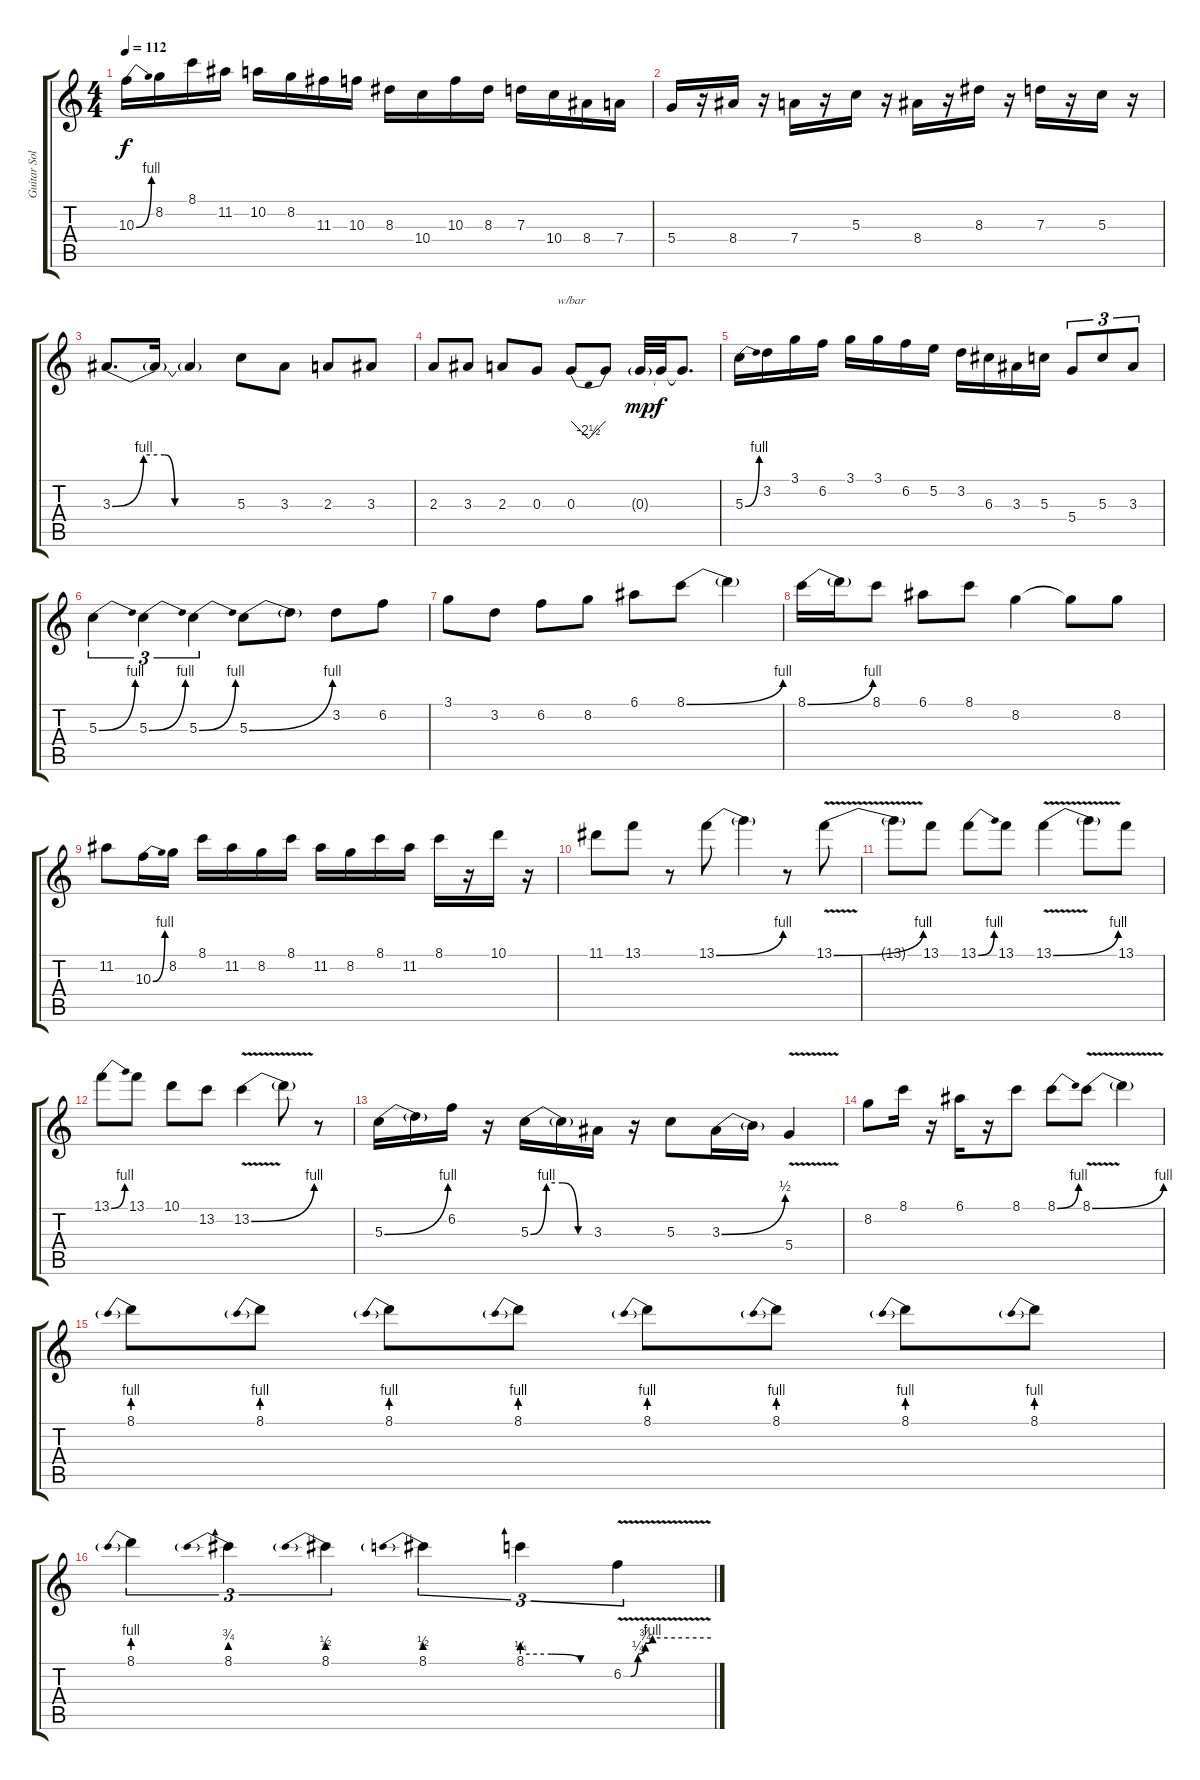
\track ("Guitar Solo" "Guitar Sol") {instrument overdrivenguitar}
\staff {score tabs}
\tuning (E4 B3 G3 D3 A2 E2) {hide}
\ts (4 4)
\tempo 112
\clef g2
\ks c
10.3{be (bend 0 0 60 4)}.16{dy f} 8.2.16 8.1.16 11.2.16 10.2.16 8.2.16 11.3.16 10.3.16 8.3.16 10.4.16 10.3.16 8.3.16 7.3.16 10.4.16 8.4.16 7.4.16 |
5.4.16 r.16 8.4.16 r.16 7.4.16 r.16 5.3.16 r.16 8.4.16 r.16 8.3.16 r.16 7.3.16 r.16 5.3.16 r.16 |
3.3{be (custom 0 0 15 4 25 4 30 0 60 0)}.8{d} 3.3{t}.16 3.3{t}.4 5.3.8 3.3.8 2.3.8 3.3.8 |
2.3.8 3.3.8 2.3.8 0.3.8 0.3.8{tbe (dip default 0 0 30 -10 60 0)} 0.3{t}.8 0.3{g}.32{dy mp} 0.3{t}.32{dy f} 0.3{t}.8{d} |
5.3{be (bend 0 0 60 4)}.16 3.2.16 3.1.16 6.2.16 3.1.16 3.1.16 6.2.16 5.2.16 3.2.16 6.3.16 3.3.16 5.3.16 5.4.8{tu (3 2)} 5.3.8{tu (3 2)} 3.3.8{tu (3 2)} |
5.3{be (bend 0 0 60 4)}.4{tu (3 2)} 5.3{be (bend 0 0 60 4)}.4{tu (3 2)} 5.3{be (bend 0 0 60 4)}.4{tu (3 2)} 5.3{be (bend 0 0 60 4)}.8 5.3{t}.8 3.2.8 6.2.8 |
3.1.8 3.2.8 6.2.8 8.2.8 6.1.8 8.1{be (bend 0 0 60 4)}.8 8.1{t}.4 |
8.1{be (bend 0 0 60 4)}.16 8.1{t}.16 8.1.8 6.1.8 8.1.8 8.2.4 8.2{t}.8 8.2.8 |
11.2.8 10.3{be (bend 0 0 60 4)}.16 8.2.16 8.1.16 11.2.16 8.2.16 8.1.16 11.2.16 8.2.16 8.1.16 11.2.16 8.1.16 r.16 10.1.16 r.16 |
11.1.8 13.1.8 r.8 13.1{be (bend 0 0 60 4)}.8 13.1{t}.4 r.8 13.1{be (bend 0 0 60 4) v}.8 |
13.1{t}.8 13.1.8 13.1{be (bend 0 0 60 4)}.8 13.1.8 13.1{be (bend 0 0 60 4) v}.4 13.1{t}.8 13.1.8 |
13.1{be (bend 0 0 60 4)}.8 13.1.8 10.1.8 13.2.8 13.2{be (bend 0 0 60 4) v}.4 13.2{t}.8 r.8 |
5.3{be (bend 0 0 60 4)}.16 5.3{t}.16 6.2.16 r.16 5.3{be (custom 0 0 15 4 30 4 45 0 60 0)}.16 5.3{t}.16 3.3.16 r.16 5.3.8 3.3{be (bend 0 0 60 2)}.16 3.3{t}.16 5.4{v}.4 |
8.2.8 8.1.16 r.16 6.1.16 r.16 8.1.8 8.1{be (bend 0 0 60 4)}.8 8.1{be (bend 0 0 60 4) v}.8 8.1{t}.4 |
8.1{be (prebend 0 4 60 4)}.8 8.1{be (prebend 0 4 60 4)}.8 8.1{be (prebend 0 4 60 4)}.8 8.1{be (prebend 0 4 60 4)}.8 8.1{be (prebend 0 4 60 4)}.8 8.1{be (prebend 0 4 60 4)}.8 8.1{be (prebend 0 4 60 4)}.8 8.1{be (prebend 0 4 60 4)}.8 |
8.1{be (prebend 0 4 60 4)}.4{tu (3 2)} 8.1{be (prebend 0 3 60 3)}.4{tu (3 2)} 8.1{be (prebend 0 2 60 2)}.4{tu (3 2)} 8.1{be (prebend 0 2 60 2)}.4{tu (3 2)} 8.1{be (custom 0 1 20 1 40 0 60 0)}.4{tu (3 2)} 6.2{be (custom 0 0 5 0 10 1 15 3 20 4 60 4) v}.4{tu (3 2)}
